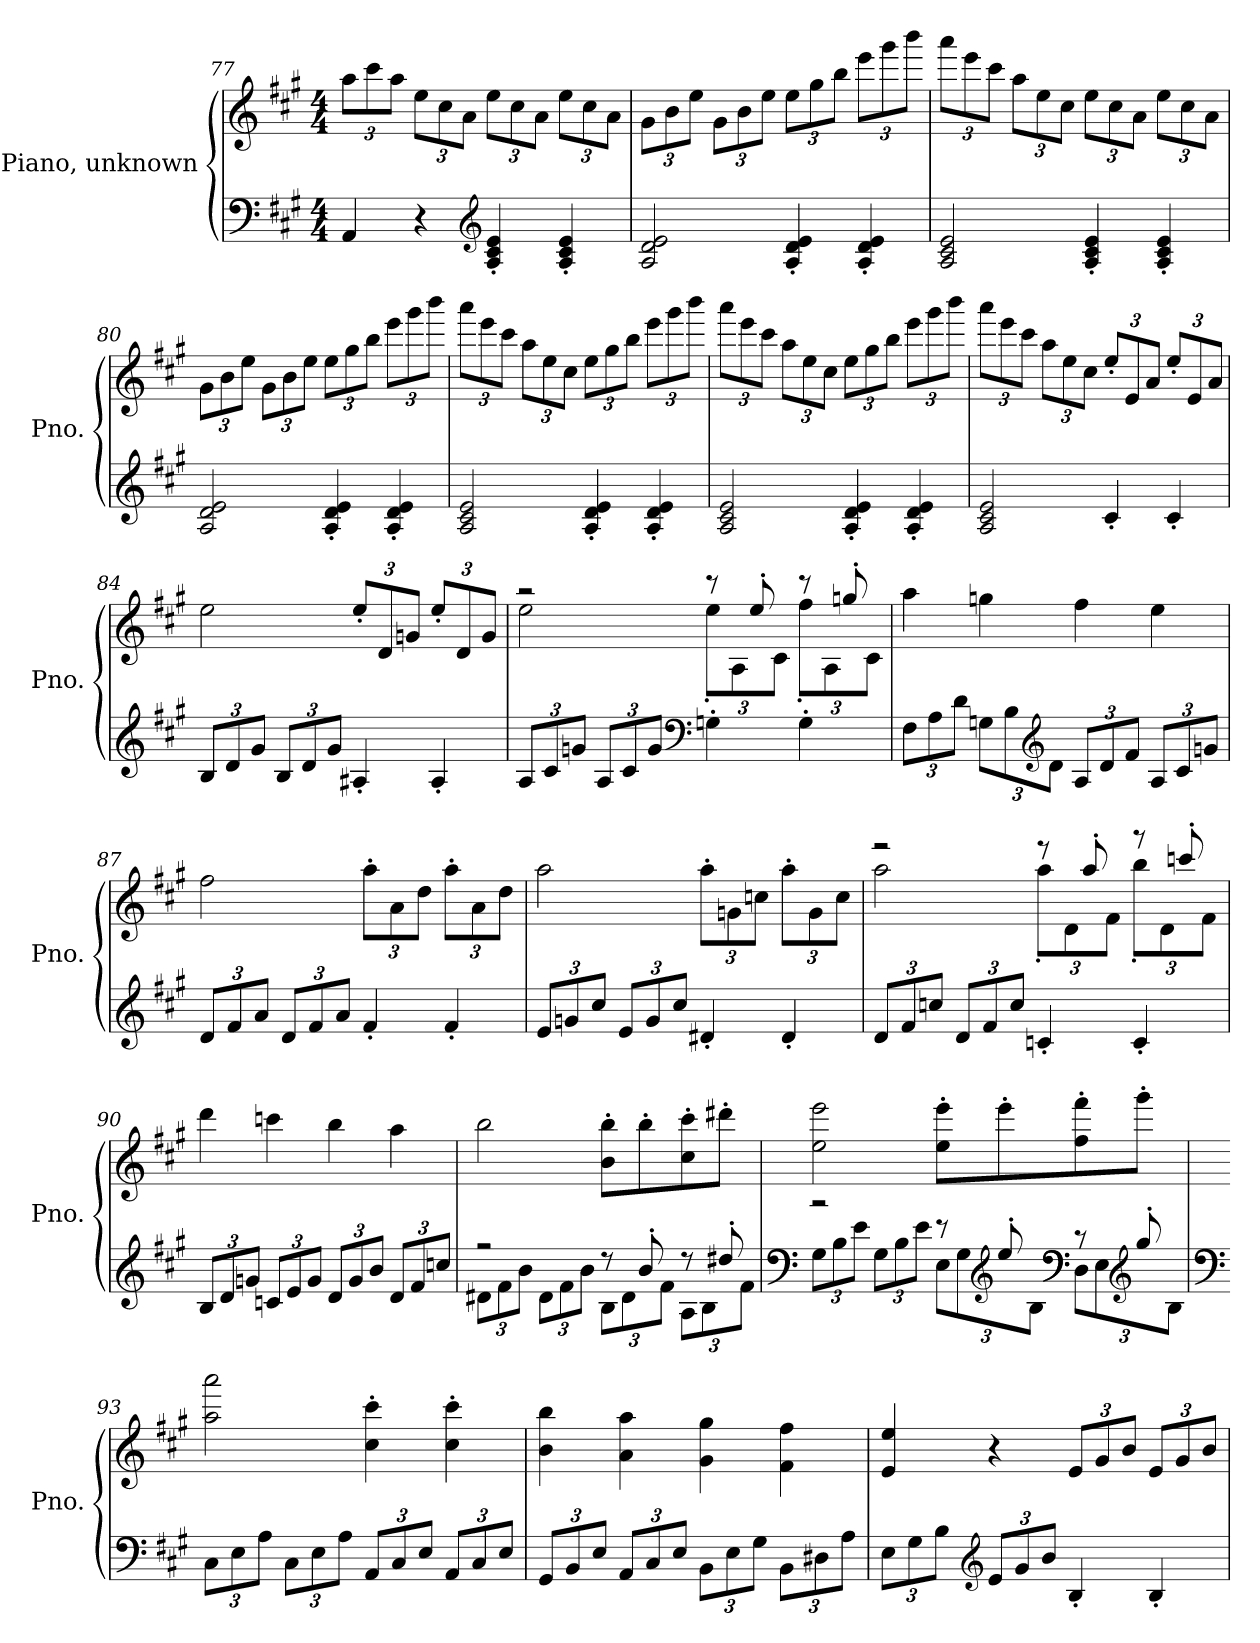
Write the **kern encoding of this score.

**kern	**kern
*part1	*part1
*staff2	*staff1
*I"Piano, unknown	*
*I'Pno.	*
*clefF4	*clefG2
*k[f#c#g#]	*k[f#c#g#]
*M4/4	*M4/4
*	*Xbrackettup
=77	=77
4AA/	12aa\L
.	12ccc#\
.	12aa\J
4r	12ee\L
.	12cc#\
.	12a\J
*clefG2	*
4A/' 4c#/' 4e/'	12ee\L
.	12cc#\
.	12a\J
4A/' 4c#/' 4e/'	12ee\L
.	12cc#\
.	12a\J
=78	=78
2A/ 2d/ 2e/	12g#\L
.	12b\
.	12ee\J
.	12g#\L
.	12b\
.	12ee\J
4A/' 4d/' 4e/'	12ee\L
.	12gg#\
.	12bb\J
4A/' 4d/' 4e/'	12eee\L
.	12ggg#\
.	12bbb\J
!!LO:LB:g=z
=79	=79
2A/ 2c#/ 2e/	12aaa\L
.	12eee\
.	12ccc#\J
.	12aa\L
.	12ee\
.	12cc#\J
4A/' 4c#/' 4e/'	12ee\L
.	12cc#\
.	12a\J
4A/' 4c#/' 4e/'	12ee\L
.	12cc#\
.	12a\J
=80	=80
2A/ 2d/ 2e/	12g#\L
.	12b\
.	12ee\J
.	12g#\L
.	12b\
.	12ee\J
4A/' 4d/' 4e/'	12ee\L
.	12gg#\
.	12bb\J
4A/' 4d/' 4e/'	12eee\L
.	12ggg#\
.	12bbb\J
=81	=81
2A/ 2c#/ 2e/	12aaa\L
.	12eee\
.	12ccc#\J
.	12aa\L
.	12ee\
.	12cc#\J
4A/' 4d/' 4e/'	12ee\L
.	12gg#\
.	12bb\J
4A/' 4d/' 4e/'	12eee\L
.	12ggg#\
.	12bbb\J
!!LO:LB:g=z
=82	=82
2A/ 2c#/ 2e/	12aaa\L
.	12eee\
.	12ccc#\J
.	12aa\L
.	12ee\
.	12cc#\J
4A/' 4d/' 4e/'	12ee\L
.	12gg#\
.	12bb\J
4A/' 4d/' 4e/'	12eee\L
.	12ggg#\
.	12bbb\J
=83	=83
2A/ 2c#/ 2e/	12aaa\L
.	12eee\
.	12ccc#\J
.	12aa\L
.	12ee\
.	12cc#\J
4c#'/	12ee'/L
.	12e/
.	12a/J
4c#'/	12ee'/L
.	12e/
.	12a/J
=84	=84
*Xbrackettup	*
12B/L	2ee\
12d/	.
12g#/J	.
12B/L	.
12d/	.
12g#/J	.
4A#X'/	12ee'/L
.	12d/
.	12gn/J
4A#'/	12ee'/L
.	12d/
.	12g/J
!!LO:LB:g=z
=85	=85
*	*^
12A/L	2r	2ee\
12c#/	.	.
12gn/J	.	.
12A/L	.	.
12c#/	.	.
12g/J	.	.
*clefF4	*	*
4Gn'\	8r	12ee'\L
.	.	12A\
.	8ee'/	.
.	.	12c#\J
4G'\	8r	12ff#'\L
.	.	12A\
.	8ggn'/	.
.	.	12c#\J
*	*v	*v
=86	=86
12F#\L	4aa\
12A\	.
12d\J	.
12Gn\L	4ggn\
12B\	.
*clefG2	*
12d\J	.
12A/L	4ff#\
12d/	.
12f#/J	.
12A/L	4ee\
12c#/	.
12gn/J	.
!!LO:PB:g=z
=87	=87
12d/L	2ff#\
12f#/	.
12a/J	.
12d/L	.
12f#/	.
12a/J	.
4f#'/	12aa'\L
.	12a\
.	12dd\J
4f#'/	12aa'\L
.	12a\
.	12dd\J
=88	=88
12e/L	2aa\
12gn/	.
12cc#/J	.
12e/L	.
12g/	.
12cc#/J	.
4d#X'/	12aa'\L
.	12gn\
.	12ccn\J
4d#'/	12aa'\L
.	12g\
.	12cc\J
=89	=89
*	*^
12d/L	2r	2aa\
12f#/	.	.
12ccn/J	.	.
12d/L	.	.
12f#/	.	.
12cc/J	.	.
4cn'/	8r	12aa'\L
.	.	12d\
.	8aa'/	.
.	.	12f#\J
4c'/	8r	12bb'\L
.	.	12d\
.	8cccn'/	.
.	.	12f#\J
*	*v	*v
!!LO:LB:g=z
=90	=90
12B/L	4ddd\
12d/	.
12gn/J	.
12cn/L	4cccn\
12e/	.
12g/J	.
12d/L	4bb\
12g/	.
12b/J	.
12d/L	4aa\
12f#/	.
12ccn/J	.
=91	=91
*^	*
2r	12d#X\L	2bb\
.	12f#\	.
.	12b\J	.
.	12d#\L	.
.	12f#\	.
.	12b\J	.
8r	12B\L	8b\' 8bb\'L
.	12d#\	.
8b'/	.	8bb'\
.	12f#\J	.
8r	12A\L	8cc#\' 8ccc#\'
.	12B\	.
8dd#X'/	.	8ddd#X'\J
.	12f#\J	.
!!LO:LB:g=z
=92	=92	=92
*clefF4	*	*
2r	12G#\L	2ee\ 2eee\
.	12B\	.
.	12e\J	.
.	12G#\L	.
.	12B\	.
.	12e\J	.
8r	12E\L	8ee\' 8eee\'L
.	12G#\	.
*clefG2	*	*
8ee'/	.	8eee'\
.	12B\J	.
*clefF4	*	*
8r	12D\L	8ff#\' 8fff#\'
.	12E\	.
*clefG2	*	*
8gg#'/	.	8ggg#'\J
.	12B\J	.
*v	*v	*
=93	=93
*clefF4	*
12C#\L	2aa\ 2aaa\
12E\	.
12A\J	.
12C#\L	.
12E\	.
12A\J	.
12AA/L	4cc#\' 4ccc#\'
12C#/	.
12E/J	.
12AA/L	4cc#\' 4ccc#\'
12C#/	.
12E/J	.
!!LO:LB:g=z
=94	=94
12GG#/L	4b\ 4bb\
12BB/	.
12E/J	.
12AA/L	4a\ 4aa\
12C#/	.
12E/J	.
12BB\L	4g#\ 4gg#\
12E\	.
12G#\J	.
12BB\L	4f#\ 4ff#\
12D#X\	.
12A\J	.
=95	=95
12E\L	4e/ 4ee/
12G#\	.
12B\J	.
*clefG2	*
12e/L	4r
12g#/	.
12b/J	.
4B'/	12e/L
.	12g#/
.	12b/J
4B'/	12e/L
.	12g#/
.	12b/J
=	=
*-	*-
